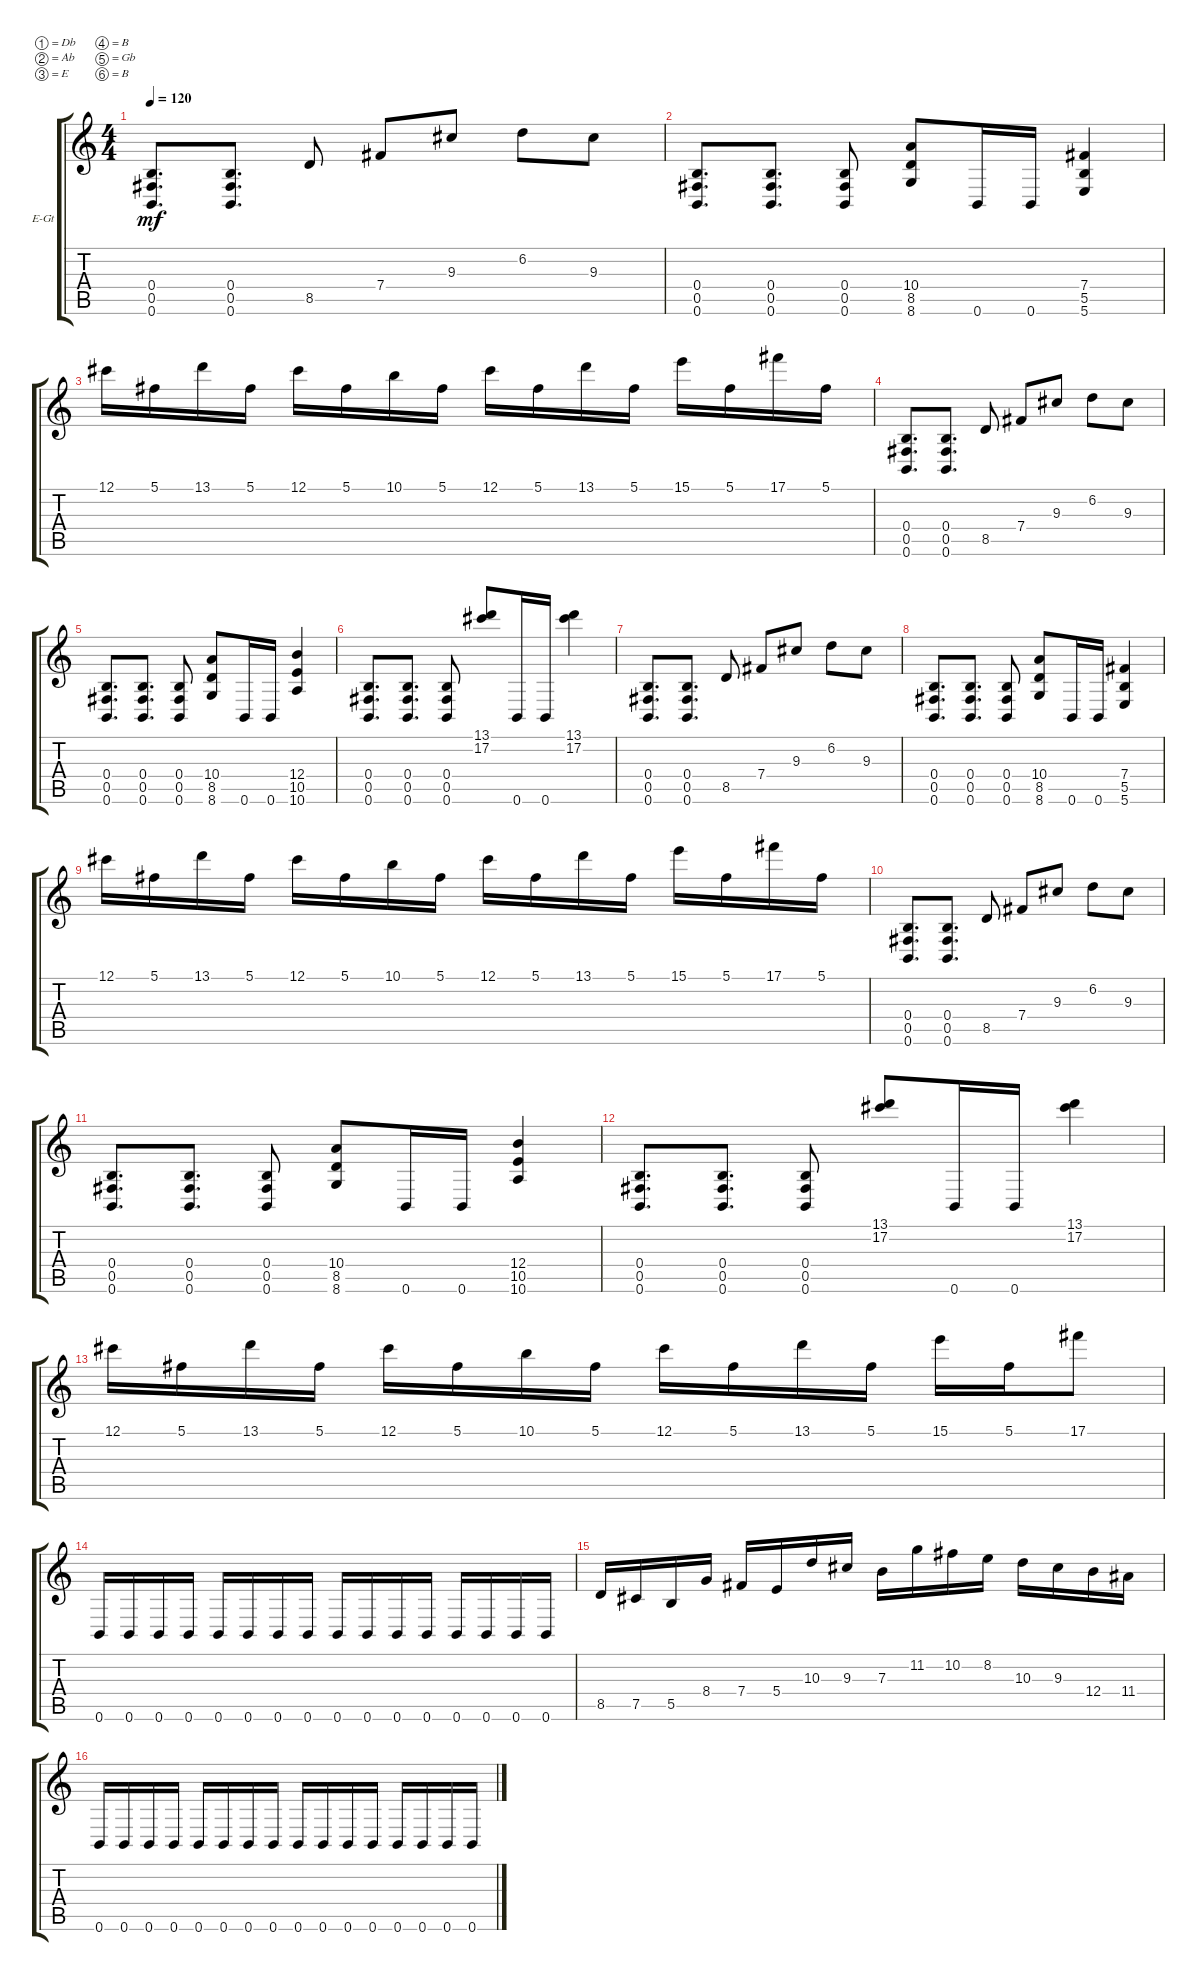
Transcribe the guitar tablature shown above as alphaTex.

\defaultSystemsLayout 4
\bracketExtendMode groupsimilarinstruments
\firstSystemTrackNameOrientation horizontal
\otherSystemsTrackNameOrientation horizontal
\track ("Electric Guitar" "E-Gt") {instrument distortionguitar}
\staff {score tabs}
\tuning (Db4 Ab3 E3 B2 Gb2 B1)
\ts (4 4)
\tempo 120
\clef g2
\ks c
(0.6 0.5 0.4).8{d dy mf instrument distortionguitar} (0.6 0.5 0.4).8{d} 8.5.8 7.4.8 9.3.8 6.2.8 9.3.8 |
(0.6 0.5 0.4).8{d} (0.6 0.5 0.4).8{d} (0.6 0.5 0.4).8 (8.6 8.5 10.4).8 0.6.16 0.6.16 (5.6 5.5 7.4).4 |
12.1.16 5.1.16 13.1.16 5.1.16 12.1.16 5.1.16 10.1.16 5.1.16 12.1.16 5.1.16 13.1.16 5.1.16 15.1.16 5.1.16 17.1.16 5.1.16 |
(0.6 0.5 0.4).8{d} (0.6 0.5 0.4).8{d} 8.5.8 7.4.8 9.3.8 6.2.8 9.3.8 |
(0.6 0.5 0.4).8{d} (0.6 0.5 0.4).8{d} (0.6 0.5 0.4).8 (8.6 8.5 10.4).8 0.6.16 0.6.16 (10.6 10.5 12.4).4 |
(0.6 0.5 0.4).8{d} (0.6 0.5 0.4).8{d} (0.6 0.5 0.4).8 (17.2 13.1).8 0.6.16 0.6.16 (13.1 17.2).4 |
(0.6 0.5 0.4).8{d} (0.6 0.5 0.4).8{d} 8.5.8 7.4.8 9.3.8 6.2.8 9.3.8 |
(0.6 0.5 0.4).8{d} (0.6 0.5 0.4).8{d} (0.6 0.5 0.4).8 (8.6 8.5 10.4).8 0.6.16 0.6.16 (5.6 5.5 7.4).4 |
12.1.16 5.1.16 13.1.16 5.1.16 12.1.16 5.1.16 10.1.16 5.1.16 12.1.16 5.1.16 13.1.16 5.1.16 15.1.16 5.1.16 17.1.16 5.1.16 |
(0.6 0.5 0.4).8{d} (0.6 0.5 0.4).8{d} 8.5.8 7.4.8 9.3.8 6.2.8 9.3.8 |
(0.6 0.5 0.4).8{d} (0.6 0.5 0.4).8{d} (0.6 0.5 0.4).8 (8.6 8.5 10.4).8 0.6.16 0.6.16 (10.6 10.5 12.4).4 |
(0.6 0.5 0.4).8{d} (0.6 0.5 0.4).8{d} (0.6 0.5 0.4).8 (17.2 13.1).8 0.6.16 0.6.16 (13.1 17.2).4 |
12.1.16 5.1.16 13.1.16 5.1.16 12.1.16 5.1.16 10.1.16 5.1.16 12.1.16 5.1.16 13.1.16 5.1.16 15.1.16 5.1.16 17.1.8 |
0.6.16 0.6.16 0.6.16 0.6.16 0.6.16 0.6.16 0.6.16 0.6.16 0.6.16 0.6.16 0.6.16 0.6.16 0.6.16 0.6.16 0.6.16 0.6.16 |
8.5.16 7.5.16 5.5.16 8.4.16 7.4.16 5.4.16 10.3.16 9.3.16 7.3.16 11.2.16 10.2.16 8.2.16 10.3.16 9.3.16 12.4.16 11.4.16 |
0.6.16 0.6.16 0.6.16 0.6.16 0.6.16 0.6.16 0.6.16 0.6.16 0.6.16 0.6.16 0.6.16 0.6.16 0.6.16 0.6.16 0.6.16 0.6.16
